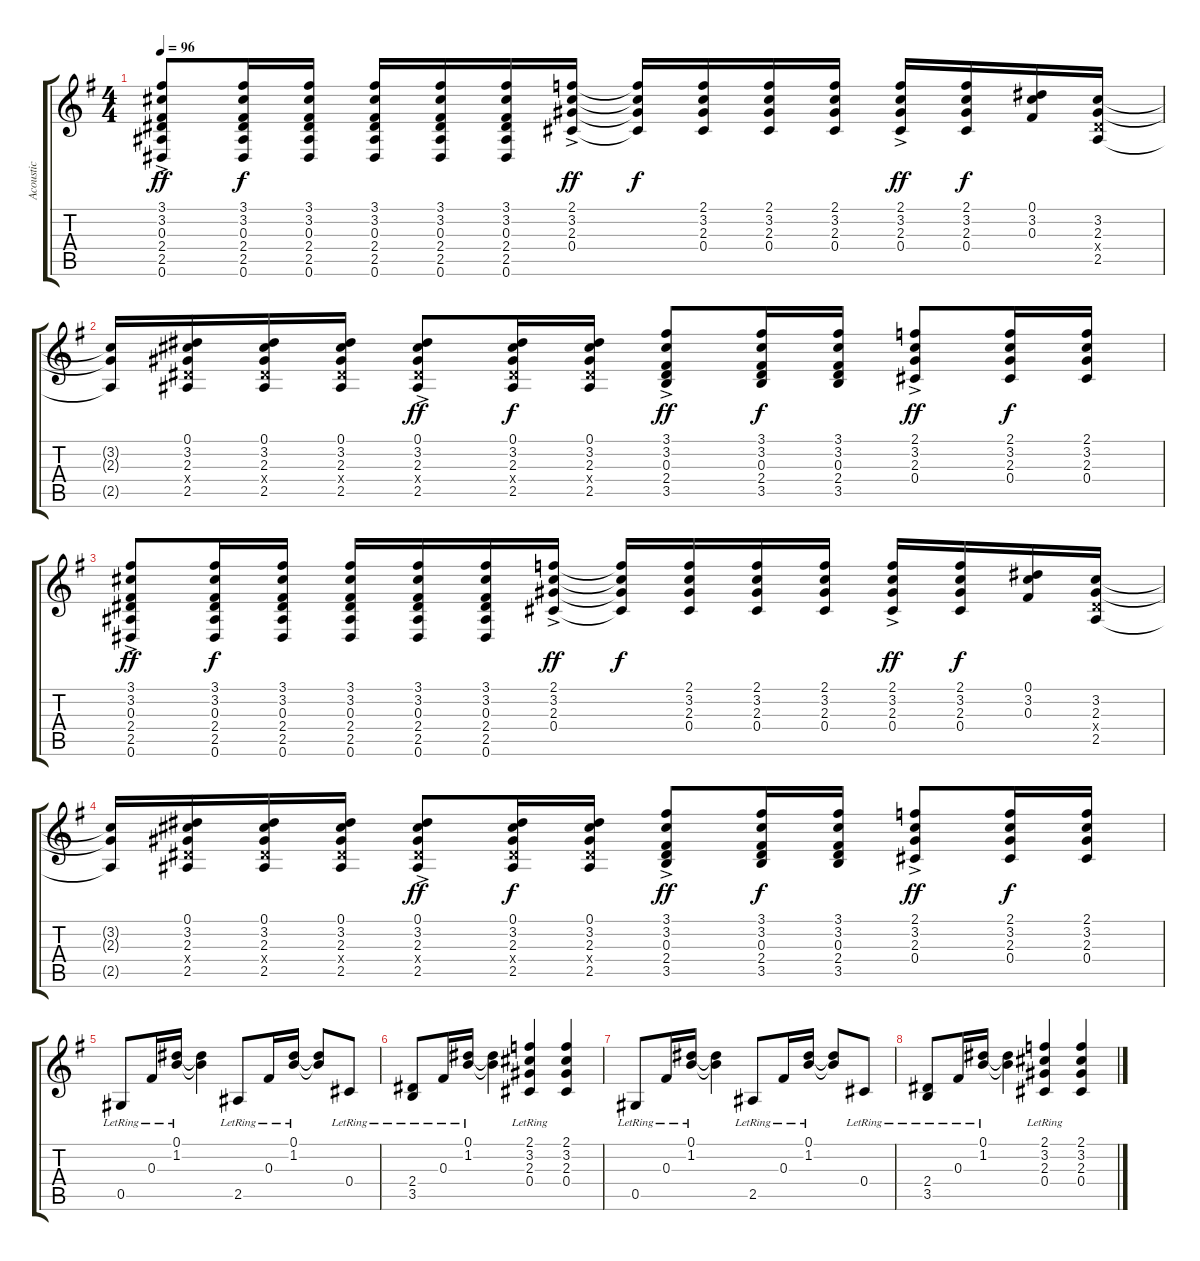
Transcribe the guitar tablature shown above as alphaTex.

\track ("Acoustic" "Acoustic") {instrument acousticguitarsteel}
\staff {score tabs}
\tuning (Eb4 Bb3 Gb3 Db3 Ab2 Eb2) {hide}
\ts (4 4)
\tempo 96
\clef g2
\ks g
(3.1{ac} 3.2{ac} 0.3{ac} 2.4{ac} 2.5{ac} 0.6{ac}).8{dy ff} (3.1 3.2 0.3 2.4 2.5 0.6).16{dy f} (3.1 3.2 0.3 2.4 2.5 0.6).16 (3.1 3.2 0.3 2.4 2.5 0.6).16 (3.1 3.2 0.3 2.4 2.5 0.6).16 (3.1 3.2 0.3 2.4 2.5 0.6).16 (2.1{ac} 3.2{ac} 2.3{ac} 0.4{ac}).16{dy ff} (2.1{t} 3.2{t} 2.3{t} 0.4{t}).16{dy f} (2.1 3.2 2.3 0.4).16 (2.1 3.2 2.3 0.4).16 (2.1 3.2 2.3 0.4).16 (2.1{ac} 3.2{ac} 2.3{ac} 0.4{ac}).16{dy ff} (2.1 3.2 2.3 0.4).16{dy f} (0.1 3.2 0.3).16 (3.2 2.3 2.4{x} 2.5).16 |
(3.2{t} 2.3{t} 2.5{t}).16 (0.1 3.2 2.3 2.4{x} 2.5).16 (0.1 3.2 2.3 2.4{x} 2.5).16 (0.1 3.2 2.3 2.4{x} 2.5).16 (0.1{ac} 3.2{ac} 2.3{ac} 2.4{ac x} 2.5{ac}).8{dy ff} (0.1 3.2 2.3 2.4{x} 2.5).16{dy f} (0.1 3.2 2.3 2.4{x} 2.5).16 (3.1{ac} 3.2{ac} 0.3{ac} 2.4{ac} 3.5{ac}).8{dy ff} (3.1 3.2 0.3 2.4 3.5).16{dy f} (3.1 3.2 0.3 2.4 3.5).16 (2.1{ac} 3.2{ac} 2.3{ac} 0.4{ac}).8{dy ff} (2.1 3.2 2.3 0.4).16{dy f} (2.1 3.2 2.3 0.4).16 |
(3.1{ac} 3.2{ac} 0.3{ac} 2.4{ac} 2.5{ac} 0.6{ac}).8{dy ff} (3.1 3.2 0.3 2.4 2.5 0.6).16{dy f} (3.1 3.2 0.3 2.4 2.5 0.6).16 (3.1 3.2 0.3 2.4 2.5 0.6).16 (3.1 3.2 0.3 2.4 2.5 0.6).16 (3.1 3.2 0.3 2.4 2.5 0.6).16 (2.1{ac} 3.2{ac} 2.3{ac} 0.4{ac}).16{dy ff} (2.1{t} 3.2{t} 2.3{t} 0.4{t}).16{dy f} (2.1 3.2 2.3 0.4).16 (2.1 3.2 2.3 0.4).16 (2.1 3.2 2.3 0.4).16 (2.1{ac} 3.2{ac} 2.3{ac} 0.4{ac}).16{dy ff} (2.1 3.2 2.3 0.4).16{dy f} (0.1 3.2 0.3).16 (3.2 2.3 2.4{x} 2.5).16 |
(3.2{t} 2.3{t} 2.5{t}).16 (0.1 3.2 2.3 2.4{x} 2.5).16 (0.1 3.2 2.3 2.4{x} 2.5).16 (0.1 3.2 2.3 2.4{x} 2.5).16 (0.1{ac} 3.2{ac} 2.3{ac} 2.4{ac x} 2.5{ac}).8{dy ff} (0.1 3.2 2.3 2.4{x} 2.5).16{dy f} (0.1 3.2 2.3 2.4{x} 2.5).16 (3.1{ac} 3.2{ac} 0.3{ac} 2.4{ac} 3.5{ac}).8{dy ff} (3.1 3.2 0.3 2.4 3.5).16{dy f} (3.1 3.2 0.3 2.4 3.5).16 (2.1{ac} 3.2{ac} 2.3{ac} 0.4{ac}).8{dy ff} (2.1 3.2 2.3 0.4).16{dy f} (2.1 3.2 2.3 0.4).16 |
0.5{lr}.8 0.3{lr}.16 (0.1{lr} 1.2{lr}).16 (0.1{t} 1.2{t}).4 2.5{lr}.8 0.3{lr}.16 (0.1{lr} 1.2{lr}).16 (0.1{t} 1.2{t}).8 0.4{lr}.8 |
(2.4{lr} 3.5{lr}).8 0.3{lr}.16 (0.1{lr} 1.2{lr}).16 (0.1{t} 1.2{t}).4 (2.1{lr} 3.2{lr} 2.3{lr} 0.4{lr}).4 (2.1 3.2 2.3 0.4).4 |
0.5{lr}.8 0.3{lr}.16 (0.1{lr} 1.2{lr}).16 (0.1{t} 1.2{t}).4 2.5{lr}.8 0.3{lr}.16 (0.1{lr} 1.2{lr}).16 (0.1{t} 1.2{t}).8 0.4{lr}.8 |
(2.4{lr} 3.5{lr}).8 0.3{lr}.16 (0.1{lr} 1.2{lr}).16 (0.1{t} 1.2{t}).4 (2.1{lr} 3.2{lr} 2.3{lr} 0.4{lr}).4 (2.1 3.2 2.3 0.4).4
